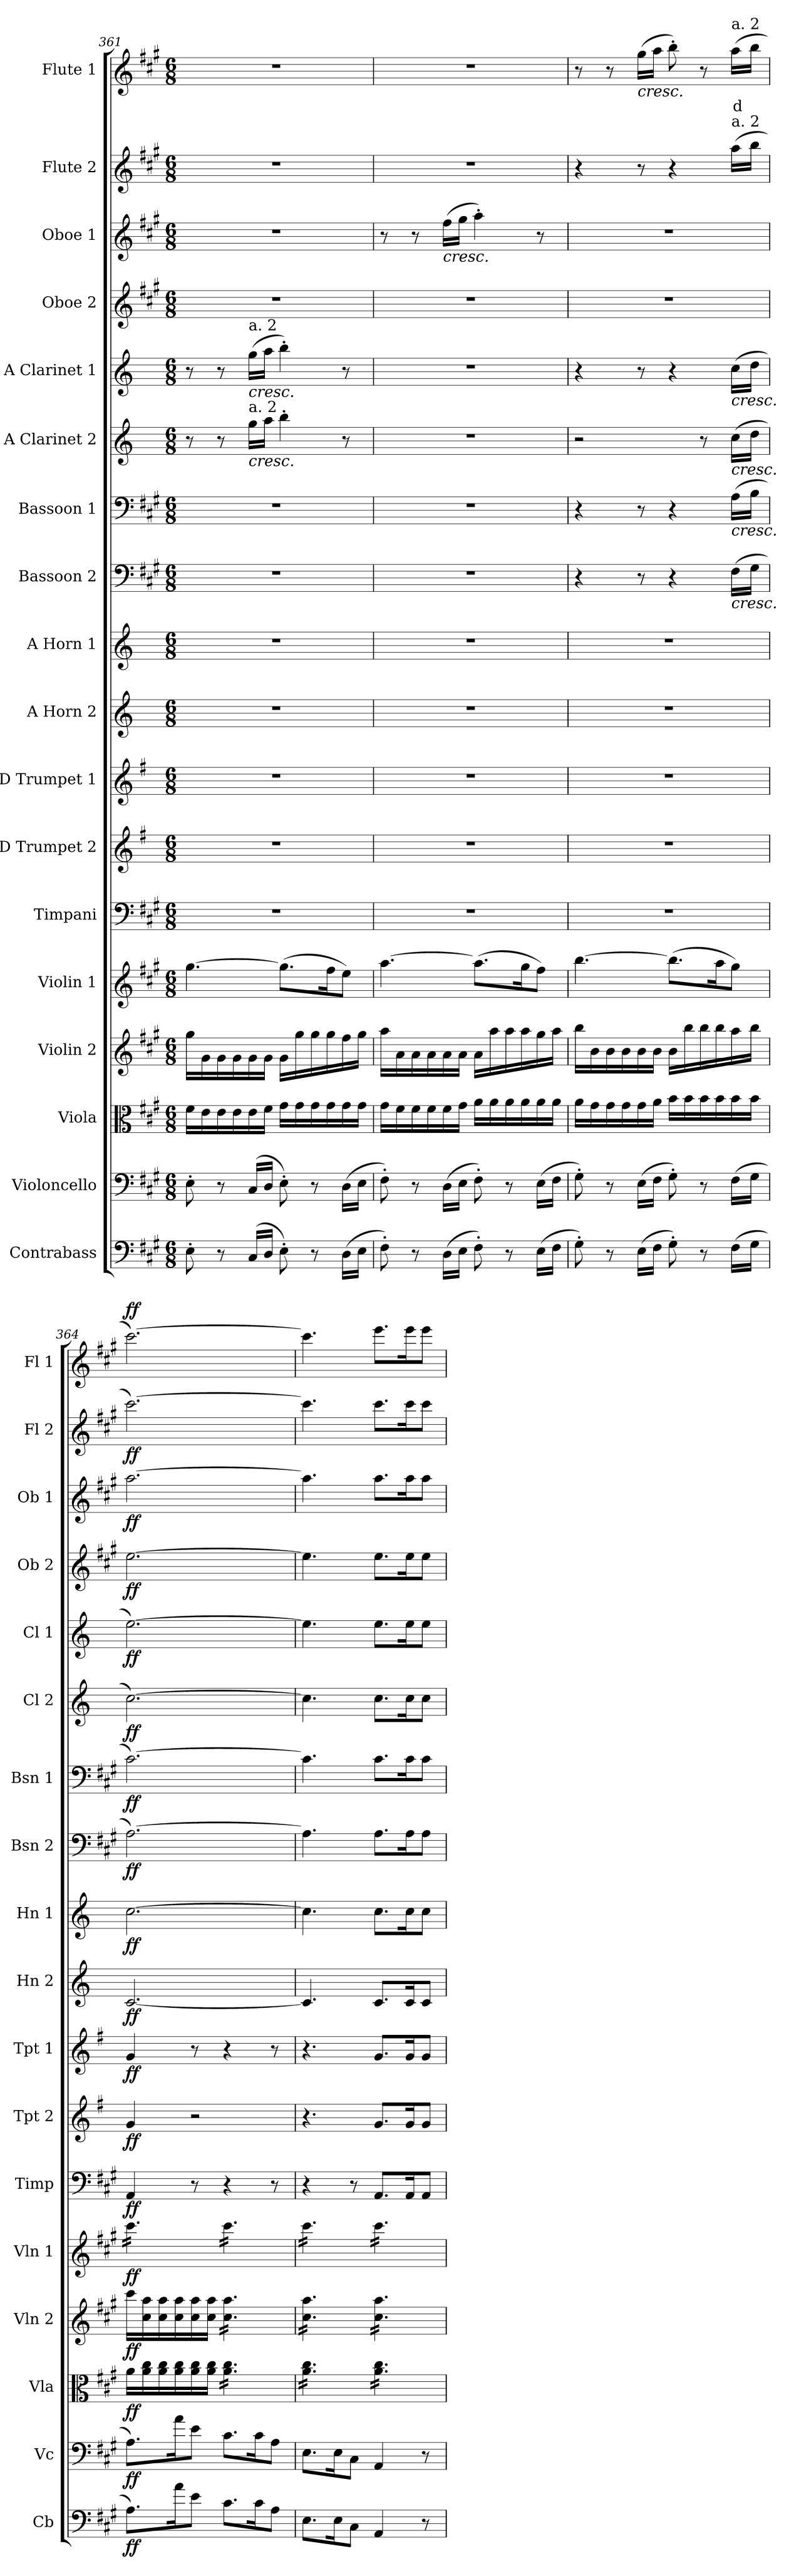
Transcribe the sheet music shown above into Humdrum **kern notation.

**kern	**dynam	**kern	**dynam	**kern	**dynam	**kern	**dynam	**kern	**dynam	**kern	**dynam	**kern	**dynam	**kern	**dynam	**kern	**dynam	**kern	**dynam	**kern	**dynam	**kern	**dynam	**kern	**dynam	**kern	**dynam	**kern	**dynam	**kern	**dynam	**kern	**dynam	**kern	**text	**dynam
*part18	*part18	*part17	*part17	*part16	*part16	*part15	*part15	*part14	*part14	*part13	*part13	*part12	*part12	*part11	*part11	*part10	*part10	*part9	*part9	*part8	*part8	*part7	*part7	*part6	*part6	*part5	*part5	*part4	*part4	*part3	*part3	*part2	*part2	*part1	*part1	*part1
*staff18	*staff18	*staff17	*staff17	*staff16	*staff16	*staff15	*staff15	*staff14	*staff14	*staff13	*staff13	*staff12	*staff12	*staff11	*staff11	*staff10	*staff10	*staff9	*staff9	*staff8	*staff8	*staff7	*staff7	*staff6	*staff6	*staff5	*staff5	*staff4	*staff4	*staff3	*staff3	*staff2	*staff2	*staff1	*staff1	*staff1
*I"Contrabass	*	*I"Violoncello	*	*I"Viola	*	*I"Violin 2	*	*I"Violin 1	*	*I"Timpani	*	*I"D Trumpet 2	*	*I"D Trumpet 1	*	*I"A Horn 2	*	*I"A Horn 1	*	*I"Bassoon 2	*	*I"Bassoon 1	*	*I"A Clarinet 2	*	*I"A Clarinet 1	*	*I"Oboe 2	*	*I"Oboe 1	*	*I"Flute 2	*	*I"Flute 1	*	*
*I'Cb	*	*I'Vc	*	*I'Vla	*	*I'Vln 2	*	*I'Vln 1	*	*I'Timp	*	*I'Tpt 2	*	*I'Tpt 1	*	*I'Hn 2	*	*I'Hn 1	*	*I'Bsn 2	*	*I'Bsn 1	*	*I'Cl 2	*	*I'Cl 1	*	*I'Ob 2	*	*I'Ob 1	*	*I'Fl 2	*	*I'Fl 1	*	*
*clefF4	*	*clefF4	*	*clefC3	*	*clefG2	*	*clefG2	*	*clefF4	*	*clefG2	*	*clefG2	*	*clefG2	*	*clefG2	*	*clefF4	*	*clefF4	*	*clefG2	*	*clefG2	*	*clefG2	*	*clefG2	*	*clefG2	*	*clefG2	*	*
*ITrd7c12	*	*	*	*	*	*	*	*	*	*	*	*ITrd-1c-2	*	*ITrd-1c-2	*	*ITrd2c3	*	*ITrd2c3	*	*	*	*	*	*ITrd2c3	*	*ITrd2c3	*	*	*	*	*	*	*	*	*	*
*k[f#c#g#]	*	*k[f#c#g#]	*	*k[f#c#g#]	*	*k[f#c#g#]	*	*k[f#c#g#]	*	*k[f#c#g#]	*	*k[f#c#g#]	*	*k[f#c#g#]	*	*k[f#c#g#]	*	*k[f#c#g#]	*	*k[f#c#g#]	*	*k[f#c#g#]	*	*k[f#c#g#]	*	*k[f#c#g#]	*	*k[f#c#g#]	*	*k[f#c#g#]	*	*k[f#c#g#]	*	*k[f#c#g#]	*	*
*M6/8	*	*M6/8	*	*M6/8	*	*M6/8	*	*M6/8	*	*M6/8	*	*M6/8	*	*M6/8	*	*M6/8	*	*M6/8	*	*M6/8	*	*M6/8	*	*M6/8	*	*M6/8	*	*M6/8	*	*M6/8	*	*M6/8	*	*M6/8	*	*
=361	=361	=361	=361	=361	=361	=361	=361	=361	=361	=361	=361	=361	=361	=361	=361	=361	=361	=361	=361	=361	=361	=361	=361	=361	=361	=361	=361	=361	=361	=361	=361	=361	=361	=361	=361	=361
8EE'\	.	8E'\	.	16f#\LL	.	16gg#\LL	.	[4.gg#\	.	2.r	.	2.r	.	2.r	.	2.r	.	2.r	.	2.r	.	2.r	.	8r	.	8r	.	2.r	.	2.r	.	2.r	.	2.r	.	.
.	.	.	.	16e\	.	16g#\	.	.	.	.	.	.	.	.	.	.	.	.	.	.	.	.	.	.	.	.	.	.	.	.	.	.	.	.	.	.
8r	.	8r	.	16e\	.	16g#\	.	.	.	.	.	.	.	.	.	.	.	.	.	.	.	.	.	8r	.	8r	.	.	.	.	.	.	.	.	.	.
.	.	.	.	16e\	.	16g#\	.	.	.	.	.	.	.	.	.	.	.	.	.	.	.	.	.	.	.	.	.	.	.	.	.	.	.	.	.	.
!	!	!	!	!	!	!	!	!	!	!	!	!	!	!	!	!	!	!	!	!	!	!	!	!	!	!LO:TX:a:t=a. 2	!	!	!	!	!	!	!	!	!	!
!	!	!	!	!	!	!	!	!	!	!	!	!	!	!	!	!	!	!	!	!	!	!	!	!	!	!LO:TX:b:i:t=cresc.	!	!	!	!	!	!	!	!	!	!
!	!	!	!	!	!	!	!	!	!	!	!	!	!	!	!	!	!	!	!	!	!	!	!	!LO:TX:a:t=a. 2	!	!	!	!	!	!	!	!	!	!	!	!
!	!	!	!	!	!	!	!	!	!	!	!	!	!	!	!	!	!	!	!	!	!	!	!	!LO:TX:b:i:t=cresc.	!	!	!	!	!	!	!	!	!	!	!	!
(16CC#/LL	.	(16C#/LL	.	16e\	.	16g#\	.	.	.	.	.	.	.	.	.	.	.	.	.	.	.	.	.	16ee\LL	.	(16ee\LL	.	.	.	.	.	.	.	.	.	.
16DD/JJ	.	16D/JJ	.	16f#\JJ	.	16g#\JJ	.	.	.	.	.	.	.	.	.	.	.	.	.	.	.	.	.	16ff#\JJ	.	16ff#\JJ	.	.	.	.	.	.	.	.	.	.
8EE'\)	.	8E'\)	.	16g#\LL	.	16g#\LL	.	(8.gg#\L]	.	.	.	.	.	.	.	.	.	.	.	.	.	.	.	4gg#'\	.	4gg#'\)	.	.	.	.	.	.	.	.	.	.
.	.	.	.	16g#\	.	16gg#\	.	.	.	.	.	.	.	.	.	.	.	.	.	.	.	.	.	.	.	.	.	.	.	.	.	.	.	.	.	.
8r	.	8r	.	16g#\	.	16gg#\	.	.	.	.	.	.	.	.	.	.	.	.	.	.	.	.	.	.	.	.	.	.	.	.	.	.	.	.	.	.
.	.	.	.	16g#\	.	16gg#\	.	16ff#\K	.	.	.	.	.	.	.	.	.	.	.	.	.	.	.	.	.	.	.	.	.	.	.	.	.	.	.	.
(16DD\LL	.	(16D\LL	.	16g#\	.	16ff#\	.	8ee\J)	.	.	.	.	.	.	.	.	.	.	.	.	.	.	.	8r	.	8r	.	.	.	.	.	.	.	.	.	.
16EE\JJ	.	16E\JJ	.	16g#\JJ	.	16gg#\JJ	.	.	.	.	.	.	.	.	.	.	.	.	.	.	.	.	.	.	.	.	.	.	.	.	.	.	.	.	.	.
!!LO:PB:g=z
=362	=362	=362	=362	=362	=362	=362	=362	=362	=362	=362	=362	=362	=362	=362	=362	=362	=362	=362	=362	=362	=362	=362	=362	=362	=362	=362	=362	=362	=362	=362	=362	=362	=362	=362	=362	=362
8FF#'\)	.	8F#'\)	.	16g#\LL	.	16aa\LL	.	[4.aa\	.	2.r	.	2.r	.	2.r	.	2.r	.	2.r	.	2.r	.	2.r	.	2.r	.	2.r	.	2.r	.	8r	.	2.r	.	2.r	.	.
.	.	.	.	16f#\	.	16a\	.	.	.	.	.	.	.	.	.	.	.	.	.	.	.	.	.	.	.	.	.	.	.	.	.	.	.	.	.	.
8r	.	8r	.	16f#\	.	16a\	.	.	.	.	.	.	.	.	.	.	.	.	.	.	.	.	.	.	.	.	.	.	.	8r	.	.	.	.	.	.
.	.	.	.	16f#\	.	16a\	.	.	.	.	.	.	.	.	.	.	.	.	.	.	.	.	.	.	.	.	.	.	.	.	.	.	.	.	.	.
!	!	!	!	!	!	!	!	!	!	!	!	!	!	!	!	!	!	!	!	!	!	!	!	!	!	!	!	!	!	!LO:TX:b:i:t=cresc.	!	!	!	!	!	!
(16DD\LL	.	(16D\LL	.	16f#\	.	16a\	.	.	.	.	.	.	.	.	.	.	.	.	.	.	.	.	.	.	.	.	.	.	.	(16ff#\LL	.	.	.	.	.	.
16EE\JJ	.	16E\JJ	.	16g#\JJ	.	16a\JJ	.	.	.	.	.	.	.	.	.	.	.	.	.	.	.	.	.	.	.	.	.	.	.	16gg#\JJ	.	.	.	.	.	.
8FF#'\)	.	8F#'\)	.	16a\LL	.	16a\LL	.	(8.aa\L]	.	.	.	.	.	.	.	.	.	.	.	.	.	.	.	.	.	.	.	.	.	4aa'\)	.	.	.	.	.	.
.	.	.	.	16a\	.	16aa\	.	.	.	.	.	.	.	.	.	.	.	.	.	.	.	.	.	.	.	.	.	.	.	.	.	.	.	.	.	.
8r	.	8r	.	16a\	.	16aa\	.	.	.	.	.	.	.	.	.	.	.	.	.	.	.	.	.	.	.	.	.	.	.	.	.	.	.	.	.	.
.	.	.	.	16a\	.	16aa\	.	16gg#\K	.	.	.	.	.	.	.	.	.	.	.	.	.	.	.	.	.	.	.	.	.	.	.	.	.	.	.	.
(16EE\LL	.	(16E\LL	.	16a\	.	16gg#\	.	8ff#\J)	.	.	.	.	.	.	.	.	.	.	.	.	.	.	.	.	.	.	.	.	.	8r	.	.	.	.	.	.
16FF#\JJ	.	16F#\JJ	.	16a\JJ	.	16aa\JJ	.	.	.	.	.	.	.	.	.	.	.	.	.	.	.	.	.	.	.	.	.	.	.	.	.	.	.	.	.	.
=363	=363	=363	=363	=363	=363	=363	=363	=363	=363	=363	=363	=363	=363	=363	=363	=363	=363	=363	=363	=363	=363	=363	=363	=363	=363	=363	=363	=363	=363	=363	=363	=363	=363	=363	=363	=363
8GG#'\)	.	8G#'\)	.	16a\LL	.	16bb\LL	.	[4.bb\	.	2.r	.	2.r	.	2.r	.	2.r	.	2.r	.	4r	.	4r	.	2r	.	4r	.	2.r	.	2.r	.	4r	.	8r	.	.
.	.	.	.	16g#\	.	16b\	.	.	.	.	.	.	.	.	.	.	.	.	.	.	.	.	.	.	.	.	.	.	.	.	.	.	.	.	.	.
8r	.	8r	.	16g#\	.	16b\	.	.	.	.	.	.	.	.	.	.	.	.	.	.	.	.	.	.	.	.	.	.	.	.	.	.	.	8r	.	.
.	.	.	.	16g#\	.	16b\	.	.	.	.	.	.	.	.	.	.	.	.	.	.	.	.	.	.	.	.	.	.	.	.	.	.	.	.	.	.
!	!	!	!	!	!	!	!	!	!	!	!	!	!	!	!	!	!	!	!	!	!	!	!	!	!	!	!	!	!	!	!	!	!	!LO:TX:b:i:t=cresc.	!	!
(16EE\LL	.	(16E\LL	.	16g#\	.	16b\	.	.	.	.	.	.	.	.	.	.	.	.	.	8r	.	8r	.	.	.	8r	.	.	.	.	.	8r	.	(16gg#\LL	.	.
16FF#\JJ	.	16F#\JJ	.	16a\JJ	.	16b\JJ	.	.	.	.	.	.	.	.	.	.	.	.	.	.	.	.	.	.	.	.	.	.	.	.	.	.	.	16aa\JJ	.	.
8GG#'\)	.	8G#'\)	.	16b\LL	.	16b\LL	.	(8.bb\L]	.	.	.	.	.	.	.	.	.	.	.	4r	.	4r	.	.	.	4r	.	.	.	.	.	4r	.	8bb'\)	.	.
.	.	.	.	16b\	.	16bb\	.	.	.	.	.	.	.	.	.	.	.	.	.	.	.	.	.	.	.	.	.	.	.	.	.	.	.	.	.	.
8r	.	8r	.	16b\	.	16bb\	.	.	.	.	.	.	.	.	.	.	.	.	.	.	.	.	.	8r	.	.	.	.	.	.	.	.	.	8r	.	.
.	.	.	.	16b\	.	16bb\	.	16aa\K	.	.	.	.	.	.	.	.	.	.	.	.	.	.	.	.	.	.	.	.	.	.	.	.	.	.	.	.
!	!	!	!	!	!	!	!	!	!	!	!	!	!	!	!	!	!	!	!	!	!	!	!	!	!	!	!	!	!	!	!	!	!	!LO:TX:a:t=a. 2	!	!
!	!	!	!	!	!	!	!	!	!	!	!	!	!	!	!	!	!	!	!	!	!	!	!	!	!	!	!	!	!	!	!	!LO:TX:a:t=a. 2	!	!	!	!
!	!	!	!	!	!	!	!	!	!	!	!	!	!	!	!	!	!	!	!	!	!	!	!	!	!	!LO:TX:b:i:t=cresc.	!	!	!	!	!	!	!	!	!	!
!	!	!	!	!	!	!	!	!	!	!	!	!	!	!	!	!	!	!	!	!	!	!	!	!LO:TX:b:i:t=cresc.	!	!	!	!	!	!	!	!	!	!	!	!
!	!	!	!	!	!	!	!	!	!	!	!	!	!	!	!	!	!	!	!	!	!	!LO:TX:b:i:t=cresc.	!	!	!	!	!	!	!	!	!	!	!	!	!	!
!	!	!	!	!	!	!	!	!	!	!	!	!	!	!	!	!	!	!	!	!LO:TX:b:i:t=cresc.	!	!	!	!	!	!	!	!	!	!	!	!	!	!	!	!
!	!	!	!	!	!	!	!	!	!	!	!	!	!	!	!	!	!	!	!	!	!	!	!	!	!	!	!	!	!	!	!	!	!	!	!LO:LY:b:color=#FF0000	!
(16FF#\LL	.	(16F#\LL	.	16b\	.	16aa\	.	8gg#\J)	.	.	.	.	.	.	.	.	.	.	.	(16F#\LL	.	(16A\LL	.	(16a\LL	.	(16a\LL	.	.	.	.	.	(16aa\LL	.	(16aa\LL	d	.
16GG#\JJ	.	16G#\JJ	.	16b\JJ	.	16bb\JJ	.	.	.	.	.	.	.	.	.	.	.	.	.	16G#\JJ	.	16B\JJ	.	16b\JJ	.	16b\JJ	.	.	.	.	.	16bb\JJ	.	16bb\JJ	.	.
=364	=364	=364	=364	=364	=364	=364	=364	=364	=364	=364	=364	=364	=364	=364	=364	=364	=364	=364	=364	=364	=364	=364	=364	=364	=364	=364	=364	=364	=364	=364	=364	=364	=364	=364	=364	=364
!	!LO:DY:b	!	!LO:DY:b	!	!LO:DY:b	!	!LO:DY:b	!	!LO:DY:b	!	!LO:DY:b	!	!LO:DY:b	!	!LO:DY:b	!	!LO:DY:b	!	!LO:DY:b	!	!LO:DY:b	!	!LO:DY:b	!	!LO:DY:b	!	!LO:DY:b	!	!LO:DY:b	!	!LO:DY:b	!	!LO:DY:b	!	!	!LO:DY:b
*	*	*	*	*	*	*	*	*tremolo	*	*	*	*	*	*	*	*	*	*	*	*	*	*	*	*	*	*	*	*	*	*	*	*	*	*	*	*
8.AA\L)	ff	8.A\L)	ff	16a\LL	ff	16ccc#\LL	ff	16ccc#\LL	ff	4AA/	ff	4a/	ff	4a/	ff	[2.A/	ff	[2.a\	ff	[2.A\)	ff	[2.c#\)	ff	[2.a\)	ff	[2.cc#\)	ff	[2.ee\	ff	[2.aa\	ff	[2.ccc#\)	ff	[2.ccc#\)	.	ff
.	.	.	.	16a\ 16cc#\	.	16cc#\ 16aa\	.	16ccc#\	.	.	.	.	.	.	.	.	.	.	.	.	.	.	.	.	.	.	.	.	.	.	.	.	.	.	.	.
.	.	.	.	16a\ 16cc#\	.	16cc#\ 16aa\	.	16ccc#\	.	.	.	.	.	.	.	.	.	.	.	.	.	.	.	.	.	.	.	.	.	.	.	.	.	.	.	.
16A\K	.	16a\K	.	16a\ 16cc#\	.	16cc#\ 16aa\	.	16ccc#\	.	.	.	.	.	.	.	.	.	.	.	.	.	.	.	.	.	.	.	.	.	.	.	.	.	.	.	.
8E\J	.	8e\J	.	16a\ 16cc#\	.	16cc#\ 16aa\	.	16ccc#\	.	8r	.	2r	.	8r	.	.	.	.	.	.	.	.	.	.	.	.	.	.	.	.	.	.	.	.	.	.
.	.	.	.	16a\ 16cc#\JJ	.	16cc#\ 16aa\JJ	.	16ccc#\JJ	.	.	.	.	.	.	.	.	.	.	.	.	.	.	.	.	.	.	.	.	.	.	.	.	.	.	.	.
*	*	*	*	*tremolo	*	*	*	*	*	*	*	*	*	*	*	*	*	*	*	*	*	*	*	*	*	*	*	*	*	*	*	*	*	*	*	*
*	*	*	*	*	*	*tremolo	*	*	*	*	*	*	*	*	*	*	*	*	*	*	*	*	*	*	*	*	*	*	*	*	*	*	*	*	*	*
8.C#\L	.	8.c#\L	.	16a\ 16cc#\LL	.	16cc#\ 16aa\LL	.	16ccc#\LL	.	4r	.	.	.	4r	.	.	.	.	.	.	.	.	.	.	.	.	.	.	.	.	.	.	.	.	.	.
.	.	.	.	16a\ 16cc#\	.	16cc#\ 16aa\	.	16ccc#\	.	.	.	.	.	.	.	.	.	.	.	.	.	.	.	.	.	.	.	.	.	.	.	.	.	.	.	.
.	.	.	.	16a\ 16cc#\	.	16cc#\ 16aa\	.	16ccc#\	.	.	.	.	.	.	.	.	.	.	.	.	.	.	.	.	.	.	.	.	.	.	.	.	.	.	.	.
16C#\K	.	16c#\K	.	16a\ 16cc#\	.	16cc#\ 16aa\	.	16ccc#\	.	.	.	.	.	.	.	.	.	.	.	.	.	.	.	.	.	.	.	.	.	.	.	.	.	.	.	.
8AA\J	.	8A\J	.	16a\ 16cc#\	.	16cc#\ 16aa\	.	16ccc#\	.	8r	.	.	.	8r	.	.	.	.	.	.	.	.	.	.	.	.	.	.	.	.	.	.	.	.	.	.
.	.	.	.	16a\ 16cc#\JJ	.	16cc#\ 16aa\JJ	.	16ccc#\JJ	.	.	.	.	.	.	.	.	.	.	.	.	.	.	.	.	.	.	.	.	.	.	.	.	.	.	.	.
=365	=365	=365	=365	=365	=365	=365	=365	=365	=365	=365	=365	=365	=365	=365	=365	=365	=365	=365	=365	=365	=365	=365	=365	=365	=365	=365	=365	=365	=365	=365	=365	=365	=365	=365	=365	=365
8.EE\L	.	8.E\L	.	16a\ 16cc#\LL	.	16cc#\ 16aa\LL	.	16ccc#\LL	.	4r	.	4.r	.	4.r	.	4.A/]	.	4.a\]	.	4.A\]	.	4.c#\]	.	4.a\]	.	4.cc#\]	.	4.ee\]	.	4.aa\]	.	4.ccc#\]	.	4.ccc#\]	.	.
.	.	.	.	16a\ 16cc#\	.	16cc#\ 16aa\	.	16ccc#\	.	.	.	.	.	.	.	.	.	.	.	.	.	.	.	.	.	.	.	.	.	.	.	.	.	.	.	.
.	.	.	.	16a\ 16cc#\	.	16cc#\ 16aa\	.	16ccc#\	.	.	.	.	.	.	.	.	.	.	.	.	.	.	.	.	.	.	.	.	.	.	.	.	.	.	.	.
16EE\K	.	16E\K	.	16a\ 16cc#\	.	16cc#\ 16aa\	.	16ccc#\	.	.	.	.	.	.	.	.	.	.	.	.	.	.	.	.	.	.	.	.	.	.	.	.	.	.	.	.
8CC#\J	.	8C#\J	.	16a\ 16cc#\	.	16cc#\ 16aa\	.	16ccc#\	.	8r	.	.	.	.	.	.	.	.	.	.	.	.	.	.	.	.	.	.	.	.	.	.	.	.	.	.
.	.	.	.	16a\ 16cc#\JJ	.	16cc#\ 16aa\JJ	.	16ccc#\JJ	.	.	.	.	.	.	.	.	.	.	.	.	.	.	.	.	.	.	.	.	.	.	.	.	.	.	.	.
4AAA/	.	4AA/	.	16a\ 16cc#\LL	.	16cc#\ 16aa\LL	.	16ccc#\LL	.	8.AA/L	.	8.a/L	.	8.a/L	.	8.A/L	.	8.a\L	.	8.A\L	.	8.c#\L	.	8.a\L	.	8.cc#\L	.	8.ee\L	.	8.aa\L	.	8.ccc#\L	.	8.eee\L	.	.
.	.	.	.	16a\ 16cc#\	.	16cc#\ 16aa\	.	16ccc#\	.	.	.	.	.	.	.	.	.	.	.	.	.	.	.	.	.	.	.	.	.	.	.	.	.	.	.	.
.	.	.	.	16a\ 16cc#\	.	16cc#\ 16aa\	.	16ccc#\	.	.	.	.	.	.	.	.	.	.	.	.	.	.	.	.	.	.	.	.	.	.	.	.	.	.	.	.
.	.	.	.	16a\ 16cc#\	.	16cc#\ 16aa\	.	16ccc#\	.	16AA/K	.	16a/K	.	16a/K	.	16A/K	.	16a\K	.	16A\K	.	16c#\K	.	16a\K	.	16cc#\K	.	16ee\K	.	16aa\K	.	16ccc#\K	.	16eee\K	.	.
8r	.	8r	.	16a\ 16cc#\	.	16cc#\ 16aa\	.	16ccc#\	.	8AA/J	.	8a/J	.	8a/J	.	8A/J	.	8a\J	.	8A\J	.	8c#\J	.	8a\J	.	8cc#\J	.	8ee\J	.	8aa\J	.	8ccc#\J	.	8eee\J	.	.
.	.	.	.	16a\ 16cc#\JJ	.	16cc#\ 16aa\JJ	.	16ccc#\JJ	.	.	.	.	.	.	.	.	.	.	.	.	.	.	.	.	.	.	.	.	.	.	.	.	.	.	.	.
*	*	*	*	*	*	*	*	*Xtremolo	*	*	*	*	*	*	*	*	*	*	*	*	*	*	*	*	*	*	*	*	*	*	*	*	*	*	*	*
*	*	*	*	*	*	*Xtremolo	*	*	*	*	*	*	*	*	*	*	*	*	*	*	*	*	*	*	*	*	*	*	*	*	*	*	*	*	*	*
*	*	*	*	*Xtremolo	*	*	*	*	*	*	*	*	*	*	*	*	*	*	*	*	*	*	*	*	*	*	*	*	*	*	*	*	*	*	*	*
=	=	=	=	=	=	=	=	=	=	=	=	=	=	=	=	=	=	=	=	=	=	=	=	=	=	=	=	=	=	=	=	=	=	=	=	=
*-	*-	*-	*-	*-	*-	*-	*-	*-	*-	*-	*-	*-	*-	*-	*-	*-	*-	*-	*-	*-	*-	*-	*-	*-	*-	*-	*-	*-	*-	*-	*-	*-	*-	*-	*-	*-
